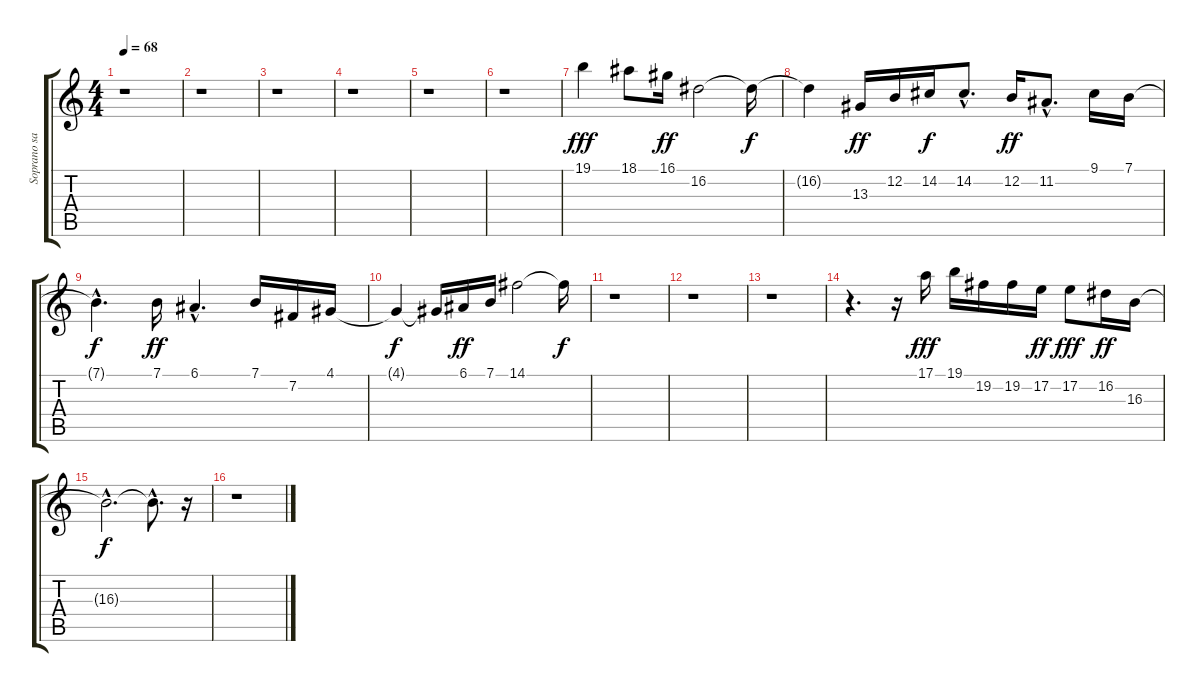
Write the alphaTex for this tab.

\track ("Soprano sax" "Soprano sa") {instrument sopranosax}
\staff {score tabs}
\tuning (E4 B3 G3 D3 A2 E2) {hide}
\ts (4 4)
\tempo 68
\clef g2
\ks c
r.1{dy fff} |
r.1 |
r.1 |
r.1 |
r.1 |
r.1 |
19.1.4 18.1.8 16.1.16{dy ff} 16.2.2 16.2{t}.16{dy f} |
16.2{t}.4 13.3.16{dy ff} 12.2.16 14.2.16{dy f} 14.2{hac}.8{d} 12.2.16{dy ff} 11.2{hac}.8{d} 9.1.16 7.1.16 |
7.1{hac t}.4{d dy f} 7.1.16{dy ff} 6.1{hac}.4{d} 7.1.16 7.2.16 4.1.16 |
4.1{t}.4{dy f} 4.1{t}.16 6.1.16{dy ff} 7.1.16 14.1.2 14.1{t}.16{dy f} |
r.1 |
r.1 |
r.1 |
r.4{d} r.16 17.1.16{dy fff volume 13} 19.1.16 19.2.16 19.2.16 17.2.16{dy ff} 17.2.8{dy fff} 16.2.16{dy ff} 16.3.16 |
16.3{hac t}.2{d dy f} 16.3{hac t}.8{d} r.16 |
r.1
